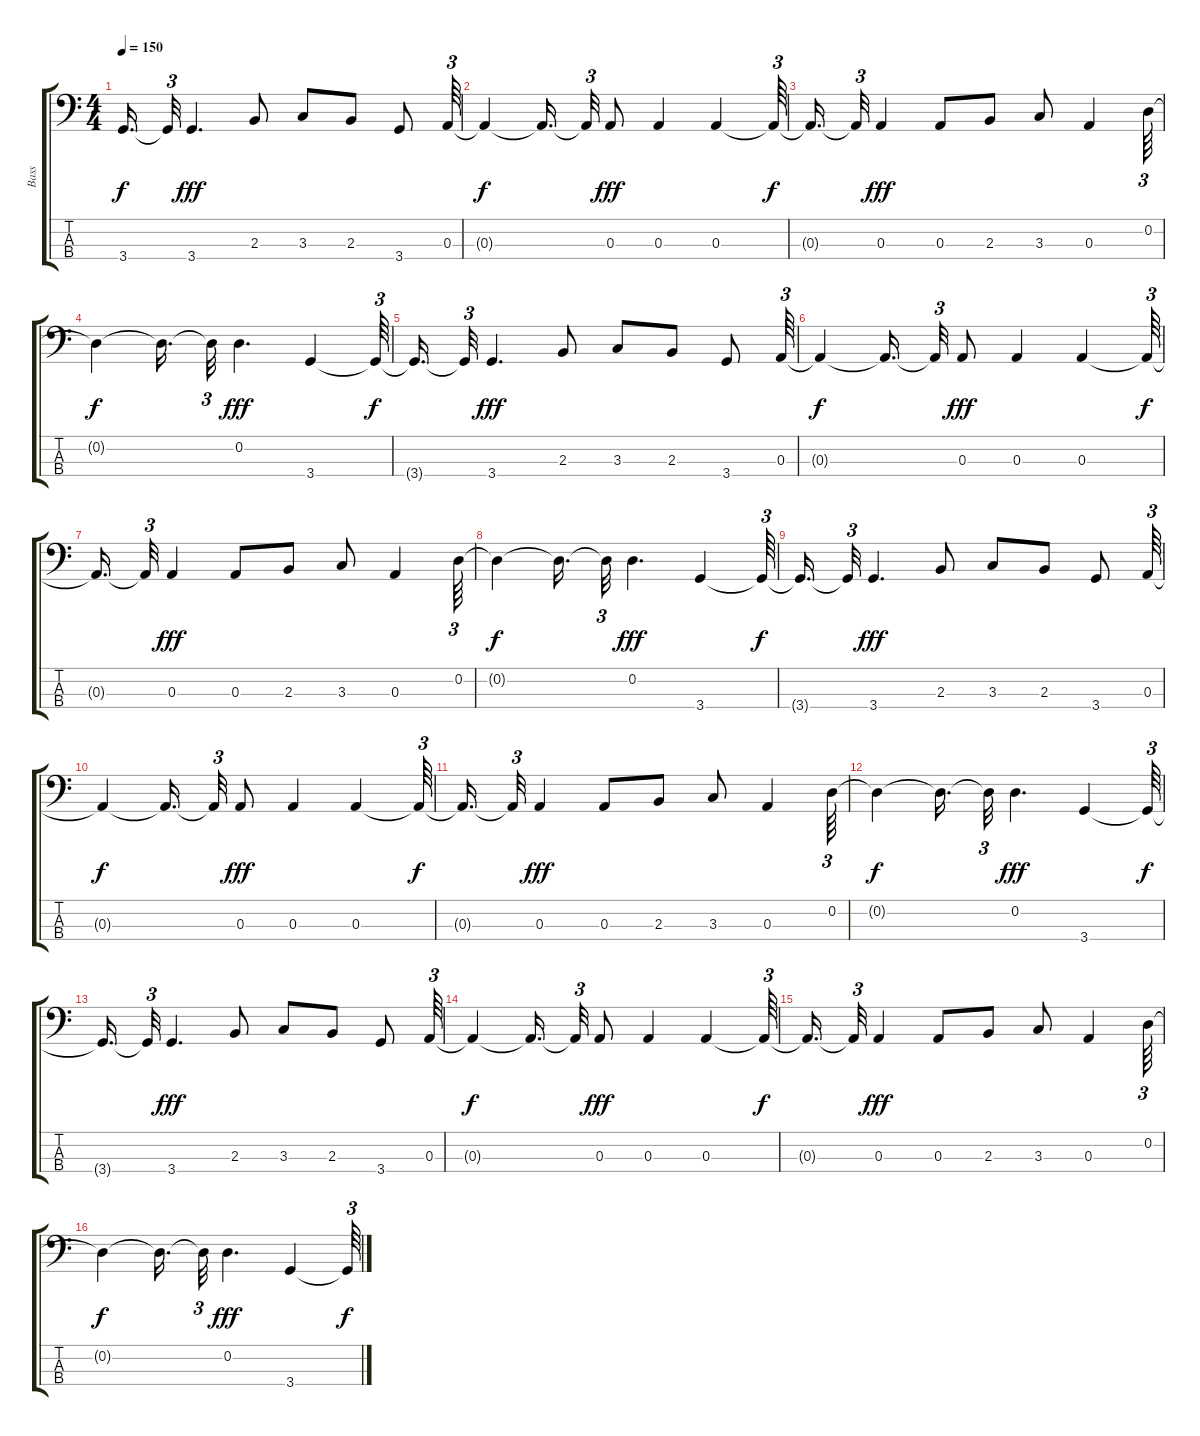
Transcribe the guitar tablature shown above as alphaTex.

\track ("Bass" "Bass") {instrument electricbassfinger}
\staff {score tabs}
\tuning (G2 D2 A1 E1) {hide}
\ts (4 4)
\tempo 150
\clef f4
\ks c
3.4{t}.16{d dy f} 3.4{t}.32{tu (3 2)} 3.4.4{d dy fff} 2.3.8 3.3.8 2.3.8 3.4.8 0.3.64{tu (3 2)} |
0.3{t}.4{dy f} 0.3{t}.16{d beam splitsecondary} 0.3{t}.32{tu (3 2)} 0.3.8{dy fff} 0.3.4 0.3.4 0.3{t}.64{tu (3 2) dy f} |
0.3{t}.16{d} 0.3{t}.32{tu (3 2)} 0.3.4{dy fff} 0.3.8 2.3.8 3.3.8 0.3.4 0.2.64{tu (3 2)} |
0.2{t}.4{dy f} 0.2{t}.16{d} 0.2{t}.32{tu (3 2)} 0.2.4{d dy fff} 3.4.4 3.4{t}.64{tu (3 2) dy f} |
3.4{t}.16{d} 3.4{t}.32{tu (3 2)} 3.4.4{d dy fff} 2.3.8 3.3.8 2.3.8 3.4.8 0.3.64{tu (3 2)} |
0.3{t}.4{dy f} 0.3{t}.16{d beam splitsecondary} 0.3{t}.32{tu (3 2)} 0.3.8{dy fff} 0.3.4 0.3.4 0.3{t}.64{tu (3 2) dy f} |
0.3{t}.16{d} 0.3{t}.32{tu (3 2)} 0.3.4{dy fff} 0.3.8 2.3.8 3.3.8 0.3.4 0.2.64{tu (3 2)} |
0.2{t}.4{dy f} 0.2{t}.16{d} 0.2{t}.32{tu (3 2)} 0.2.4{d dy fff} 3.4.4 3.4{t}.64{tu (3 2) dy f} |
3.4{t}.16{d} 3.4{t}.32{tu (3 2)} 3.4.4{d dy fff} 2.3.8 3.3.8 2.3.8 3.4.8 0.3.64{tu (3 2)} |
0.3{t}.4{dy f} 0.3{t}.16{d beam splitsecondary} 0.3{t}.32{tu (3 2)} 0.3.8{dy fff} 0.3.4 0.3.4 0.3{t}.64{tu (3 2) dy f} |
0.3{t}.16{d} 0.3{t}.32{tu (3 2)} 0.3.4{dy fff} 0.3.8 2.3.8 3.3.8 0.3.4 0.2.64{tu (3 2)} |
0.2{t}.4{dy f} 0.2{t}.16{d} 0.2{t}.32{tu (3 2)} 0.2.4{d dy fff} 3.4.4 3.4{t}.64{tu (3 2) dy f} |
3.4{t}.16{d} 3.4{t}.32{tu (3 2)} 3.4.4{d dy fff} 2.3.8 3.3.8 2.3.8 3.4.8 0.3.64{tu (3 2)} |
0.3{t}.4{dy f} 0.3{t}.16{d beam splitsecondary} 0.3{t}.32{tu (3 2)} 0.3.8{dy fff} 0.3.4 0.3.4 0.3{t}.64{tu (3 2) dy f} |
0.3{t}.16{d} 0.3{t}.32{tu (3 2)} 0.3.4{dy fff} 0.3.8 2.3.8 3.3.8 0.3.4 0.2.64{tu (3 2)} |
0.2{t}.4{dy f} 0.2{t}.16{d} 0.2{t}.32{tu (3 2)} 0.2.4{d dy fff} 3.4.4 3.4{t}.64{tu (3 2) dy f}
